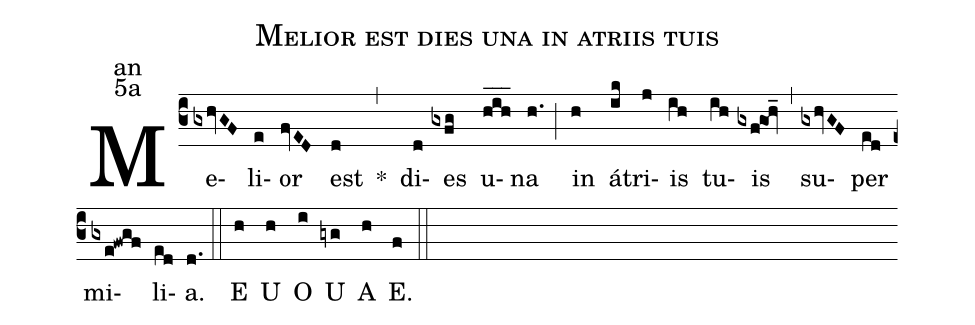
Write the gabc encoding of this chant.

name:Melior est dies una in atriis tuis;
office-part:an;
mode:5a;
%%
(c3) Me(gxhvGF)li(e)or(fvED) est(d) <sp>*</sp>(,)
di(d)es(gxfg) u(hih___)na(h.) (;)
in(h) á(ik)tri(j)is(ih) tu(ih)is(gxf@goh_) (,)
su(gxhvGF)per(ed) mi(gxe@fwgf)li(ed)a.(d.) (::)
<eu>E(h) U(h) O(i) U(gyg) A(h) E.(f) </eu>(::)
